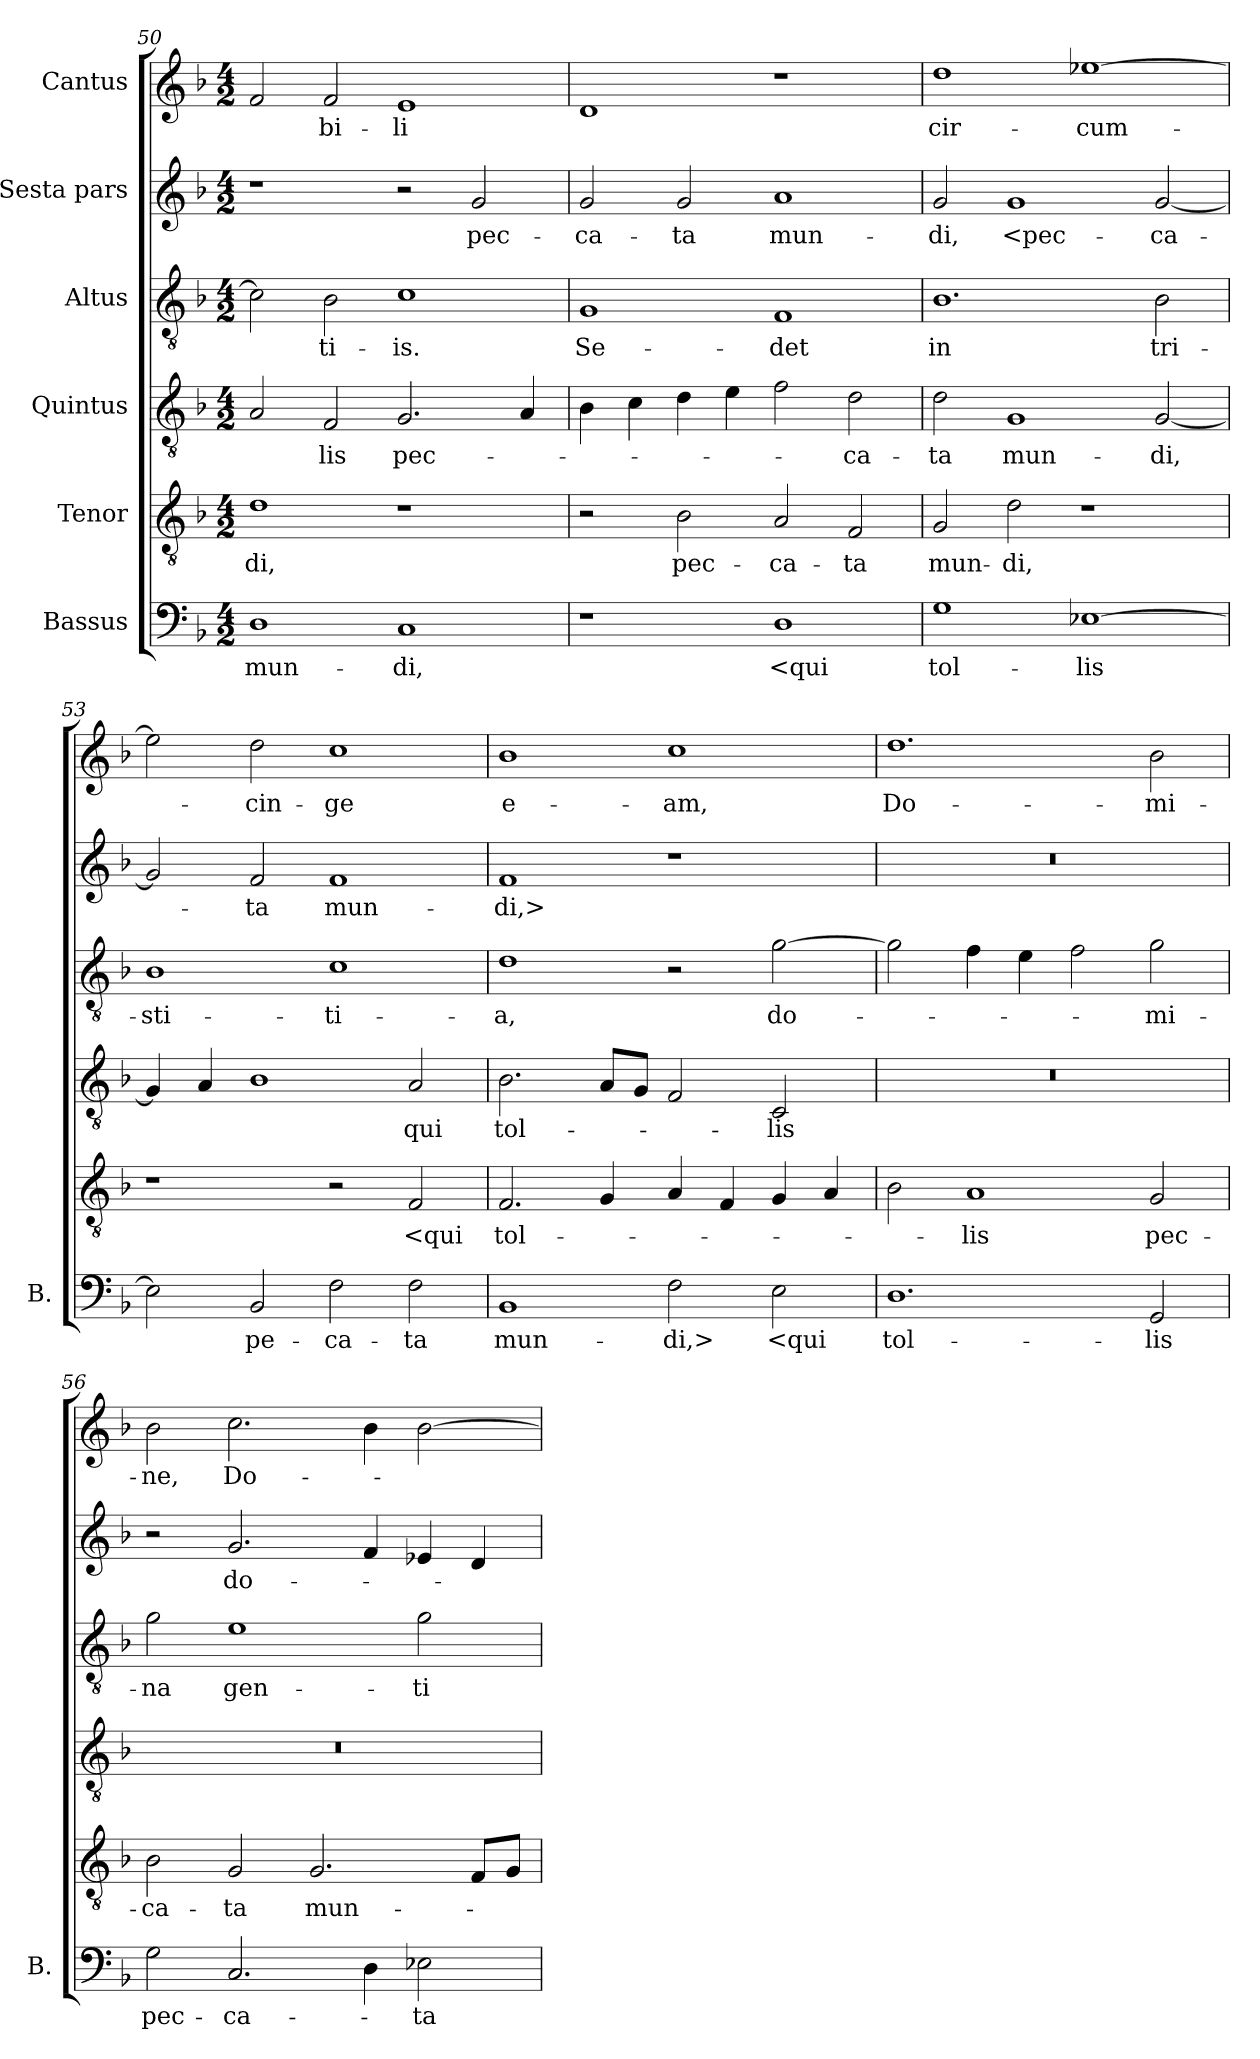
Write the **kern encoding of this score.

**kern	**text	**kern	**text	**kern	**text	**kern	**text	**kern	**text	**kern	**text
*part6	*part6	*part5	*part5	*part4	*part4	*part3	*part3	*part2	*part2	*part1	*part1
*staff6	*staff6	*staff5	*staff5	*staff4	*staff4	*staff3	*staff3	*staff2	*staff2	*staff1	*staff1
*I"Bassus	*	*I"Tenor	*	*I"Quintus	*	*I"Altus	*	*I"Sesta pars	*	*I"Cantus	*
*I'B.	*	*	*	*	*	*	*	*	*	*	*
*clefF4	*	*clefGv2	*	*clefGv2	*	*clefGv2	*	*clefG2	*	*clefG2	*
*	*	*ITrd7c12	*	*ITrd7c12	*	*ITrd7c12	*	*	*	*	*
*k[b-]	*	*k[b-]	*	*k[b-]	*	*k[b-]	*	*k[b-]	*	*k[b-]	*
*F:	*	*F:	*	*F:	*	*F:	*	*F:	*	*F:	*
*M4/2	*	*M4/2	*	*M4/2	*	*M4/2	*	*M4/2	*	*M4/2	*
=50	=50	=50	=50	=50	=50	=50	=50	=50	=50	=50	=50
1D\	mun-	1D\	-di,	2AA/	.	2C\]	.	1r	.	2f/	.
.	.	.	.	2FF/	-lis	2BB-\	-ti-	.	.	2f/	-bi-
1C/	-di,	1r	.	2.GG/	pec-	1C\	-is.	2r	.	1e/	-li
.	.	.	.	.	.	.	.	2g/	pec-	.	.
.	.	.	.	4AA/	.	.	.	.	.	.	.
=51	=51	=51	=51	=51	=51	=51	=51	=51	=51	=51	=51
1r	.	2r	.	4BB-\	.	1GG/	Se-	2g/	-ca-	1d/	.
.	.	.	.	4C\	.	.	.	.	.	.	.
.	.	2BB-\	pec-	4D\	.	.	.	2g/	-ta	.	.
.	.	.	.	4E\	.	.	.	.	.	.	.
1D\	<qui	2AA/	-ca-	2F\	.	1FF/	-det	1a/	mun-	1r	.
.	.	2FF/	-ta	2D\	-ca-	.	.	.	.	.	.
=52	=52	=52	=52	=52	=52	=52	=52	=52	=52	=52	=52
1G\	tol-	2GG/	mun-	2D\	-ta	1.BB-\	in	2g/	-di,	1dd\	cir-
.	.	2D\	-di,	1GG/	mun-	.	.	1g/	<pec-	.	.
[1E-X\	-lis	1r	.	.	.	.	.	.	.	[1ee-\	-cum-
.	.	.	.	[2GG/	-di,	2BB-\	tri-	[2g/	-ca-	.	.
=53	=53	=53	=53	=53	=53	=53	=53	=53	=53	=53	=53
2E-\]	.	1r	.	4GG/]	.	1BB-\	-sti-	2g/]	.	2ee-\]	.
.	.	.	.	4AA/	.	.	.	.	.	.	.
2BB-/	pe-	.	.	1BB-\	.	.	.	2f/	-ta	2dd\	-cin-
2F\	-ca-	2r	.	.	.	1C\	-ti-	1f/	mun-	1cc\	-ge
2F\	-ta	2FF/	<qui	2AA/	qui	.	.	.	.	.	.
=54	=54	=54	=54	=54	=54	=54	=54	=54	=54	=54	=54
1BB-/	mun-	2.FF/	tol-	2.BB-\	tol-	1D\	-a,	1f/	-di,>	1b-\	e-
.	.	4GG/	.	8AA/L	.	.	.	.	.	.	.
.	.	.	.	8GG/J	.	.	.	.	.	.	.
2F\	-di,>	4AA/	.	2FF/	.	2r	.	1r	.	1cc\	-am,
.	.	4FF/	.	.	.	.	.	.	.	.	.
2E\	<qui	4GG/	.	2CC/	-lis	[2G\	do-	.	.	.	.
.	.	4AA/	.	.	.	.	.	.	.	.	.
=55	=55	=55	=55	=55	=55	=55	=55	=55	=55	=55	=55
1.D\	tol-	2BB-\	.	0r	.	2G\]	.	0r	.	1.dd\	Do-
.	.	1AA/	-lis	.	.	4F\	.	.	.	.	.
.	.	.	.	.	.	4E\	.	.	.	.	.
.	.	.	.	.	.	2F\	.	.	.	.	.
2GG/	-lis	2GG/	pec-	.	.	2G\	-mi-	.	.	2b-\	-mi-
=56	=56	=56	=56	=56	=56	=56	=56	=56	=56	=56	=56
2G\	pec-	2BB-\	-ca-	0r	.	2G\	-na	2r	.	2b-\	-ne,
2.C/	-ca-	2GG/	-ta	.	.	1E\	gen-	2.g/	do-	2.cc\	Do-
.	.	2.GG/	mun-	.	.	.	.	.	.	.	.
4D\	.	.	.	.	.	.	.	4f/	.	4b-\	.
2E-X\	-ta	.	.	.	.	2G\	-ti-	4e-X/	.	[2b-\	.
.	.	8FF/L	.	.	.	.	.	4d/	.	.	.
.	.	8GG/J	.	.	.	.	.	.	.	.	.
=	=	=	=	=	=	=	=	=	=	=	=
*-	*-	*-	*-	*-	*-	*-	*-	*-	*-	*-	*-
